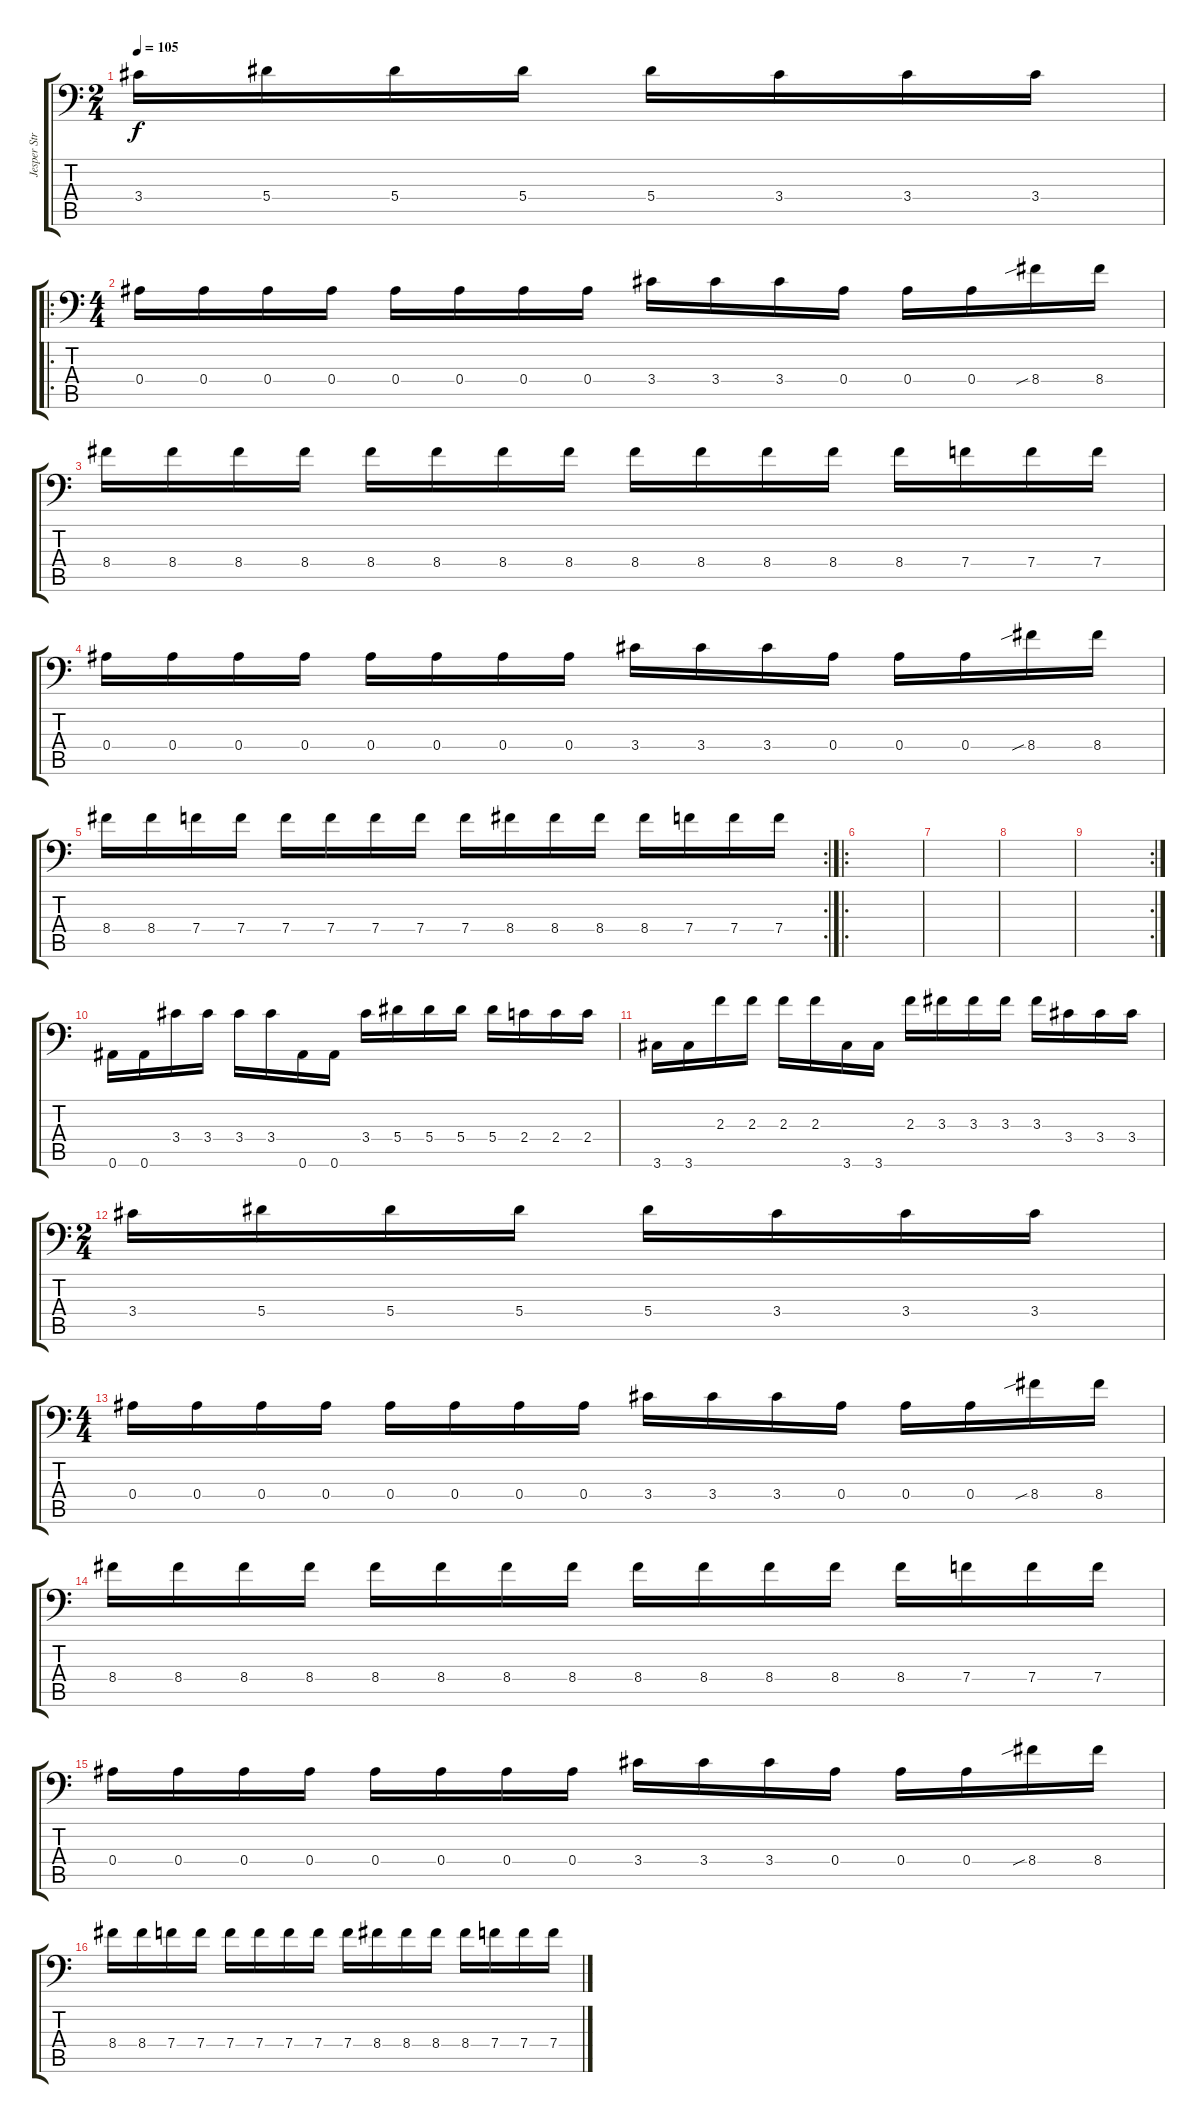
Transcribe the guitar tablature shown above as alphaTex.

\track ("Jesper Stromblad" "Jesper Str") {instrument distortionguitar}
\staff {score tabs}
\tuning (C4 G3 Eb3 Bb2 F2 Bb1) {hide}
\ts (2 4)
\tempo 105
\clef f4
\ks c
3.4.16{dy f} 5.4.16 5.4.16 5.4.16 5.4.16 3.4.16 3.4.16 3.4.16 |
\ro
\ts (4 4)
0.4.16 0.4.16 0.4.16 0.4.16 0.4.16 0.4.16 0.4.16 0.4.16 3.4.16 3.4.16 3.4.16 0.4.16 0.4.16 0.4.16 8.4{sib}.16 8.4.16 |
8.4.16 8.4.16 8.4.16 8.4.16 8.4.16 8.4.16 8.4.16 8.4.16 8.4.16 8.4.16 8.4.16 8.4.16 8.4.16 7.4.16 7.4.16 7.4.16 |
0.4.16 0.4.16 0.4.16 0.4.16 0.4.16 0.4.16 0.4.16 0.4.16 3.4.16 3.4.16 3.4.16 0.4.16 0.4.16 0.4.16 8.4{sib}.16 8.4.16 |
\rc 2
8.4.16 8.4.16 7.4.16 7.4.16 7.4.16 7.4.16 7.4.16 7.4.16 7.4.16 8.4.16 8.4.16 8.4.16 8.4.16 7.4.16 7.4.16 7.4.16 |
\ro
|
|
|
\rc 2
|
0.6.16 0.6.16 3.4.16 3.4.16 3.4.16 3.4.16 0.6.16 0.6.16 3.4.16 5.4.16 5.4.16 5.4.16 5.4.16 2.4.16 2.4.16 2.4.16 |
3.6.16 3.6.16 2.3.16 2.3.16 2.3.16 2.3.16 3.6.16 3.6.16 2.3.16 3.3.16 3.3.16 3.3.16 3.3.16 3.4.16 3.4.16 3.4.16 |
\ts (2 4)
3.4.16 5.4.16 5.4.16 5.4.16 5.4.16 3.4.16 3.4.16 3.4.16 |
\ts (4 4)
0.4.16 0.4.16 0.4.16 0.4.16 0.4.16 0.4.16 0.4.16 0.4.16 3.4.16 3.4.16 3.4.16 0.4.16 0.4.16 0.4.16 8.4{sib}.16 8.4.16 |
8.4.16 8.4.16 8.4.16 8.4.16 8.4.16 8.4.16 8.4.16 8.4.16 8.4.16 8.4.16 8.4.16 8.4.16 8.4.16 7.4.16 7.4.16 7.4.16 |
0.4.16 0.4.16 0.4.16 0.4.16 0.4.16 0.4.16 0.4.16 0.4.16 3.4.16 3.4.16 3.4.16 0.4.16 0.4.16 0.4.16 8.4{sib}.16 8.4.16 |
8.4.16 8.4.16 7.4.16 7.4.16 7.4.16 7.4.16 7.4.16 7.4.16 7.4.16 8.4.16 8.4.16 8.4.16 8.4.16 7.4.16 7.4.16 7.4.16
